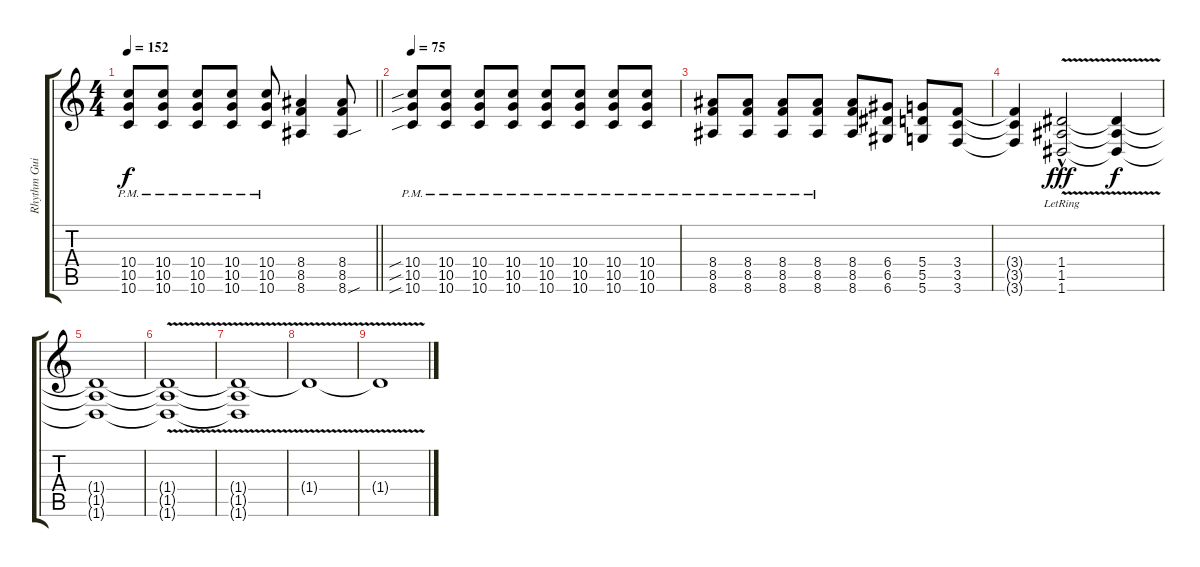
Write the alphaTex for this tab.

\track ("Rhythm Guitar" "Rhythm Gui") {instrument distortionguitar}
\staff {score tabs}
\tuning (E4 B3 G3 D3 A2 D2) {hide}
\ts (4 4)
\tempo 152
\clef g2
\barLineRight lightlight
\ks c
(10.4{pm} 10.5{pm} 10.6{pm}).8{dy f} (10.4{pm} 10.5{pm} 10.6{pm}).8 (10.4{pm} 10.5{pm} 10.6{pm}).8 (10.4{pm} 10.5{pm} 10.6{pm}).8 (10.4{pm} 10.5{pm} 10.6{pm}).8 (8.4 8.5 8.6).4 (8.4 8.5 8.6{sou}).8 |
\tempo 75
(10.4{sib pm} 10.5{sib pm} 10.6{sib pm}).8 (10.4{pm} 10.5{pm} 10.6{pm}).8 (10.4{pm} 10.5{pm} 10.6{pm}).8 (10.4{pm} 10.5{pm} 10.6{pm}).8 (10.4{pm} 10.5{pm} 10.6{pm}).8 (10.4{pm} 10.5{pm} 10.6{pm}).8 (10.4{pm} 10.5{pm} 10.6{pm}).8 (10.4{pm} 10.5{pm} 10.6{pm}).8 |
(8.4{pm} 8.5{pm} 8.6{pm}).8 (8.4{pm} 8.5{pm} 8.6{pm}).8 (8.4{pm} 8.5{pm} 8.6{pm}).8 (8.4{pm} 8.5{pm} 8.6{pm}).8 (8.4 8.5 8.6).8 (6.4 6.5 6.6).8 (5.4 5.5 5.6).8 (3.4 3.5 3.6).8 |
(3.4{t} 3.5{t} 3.6{t}).4 (1.4{hac lr} 1.5{hac lr} 1.6{v hac lr}).2{dy fff} (1.4{t} 1.5{t} 1.6{t}).4{dy f} |
(1.4{t} 1.5{t} 1.6{t}).1 |
(1.4{t} 1.5{t} 1.6{v t}).1 |
(1.4{t} 1.5{t} 1.6{t}).1 |
1.4{v t}.1 |
1.4{t}.1
